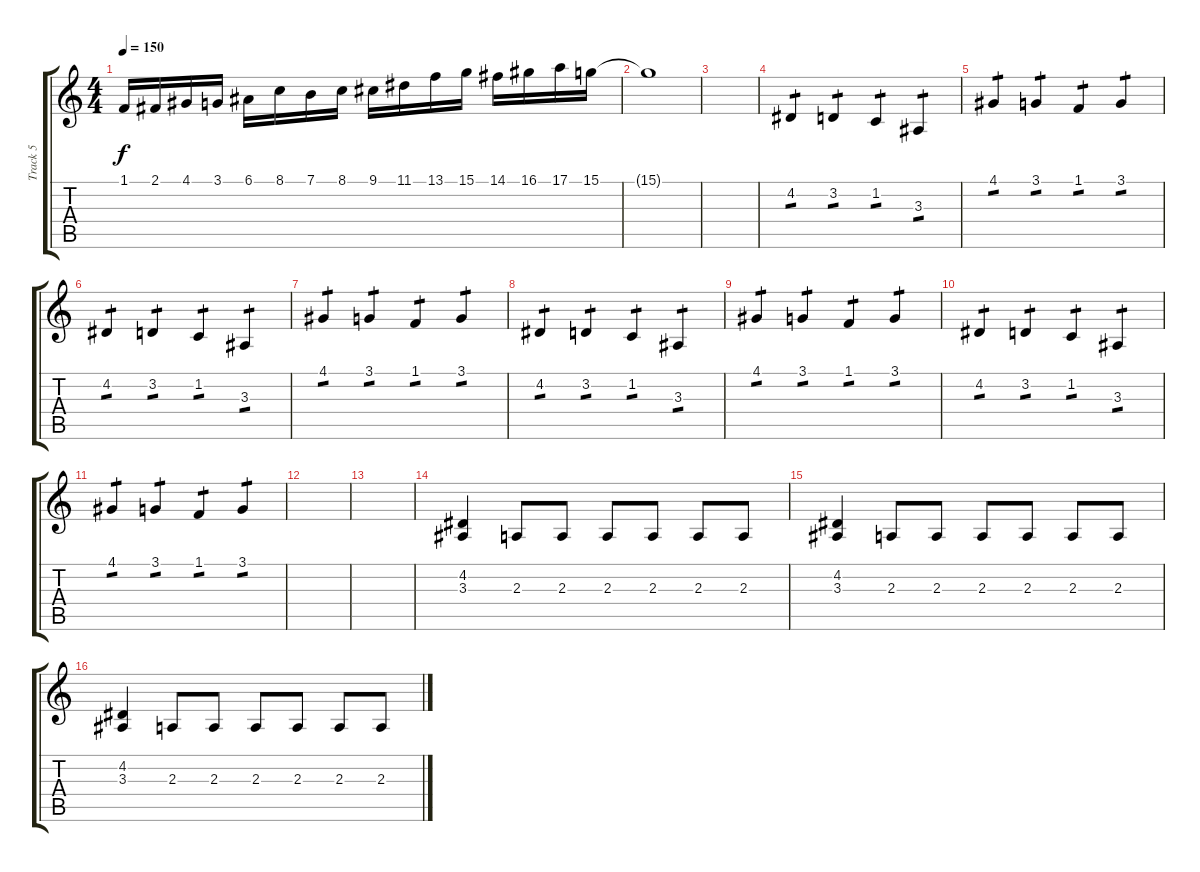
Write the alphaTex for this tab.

\track ("Track 5" "Track 5") {instrument harpsichord}
\staff {score tabs}
\tuning (E4 B3 G3 D3 A2 E2) {hide}
\ts (4 4)
\tempo 150
\clef g2
\ks c
1.1.16{dy f} 2.1.16 4.1.16 3.1.16 6.1.16 8.1.16 7.1.16 8.1.16 9.1.16 11.1.16 13.1.16 15.1.16 14.1.16 16.1.16 17.1.16 15.1.16 |
15.1{t}.1 |
|
4.2.4{tp 1} 3.2.4{tp 1} 1.2.4{tp 1} 3.3.4{tp 1} |
4.1.4{tp 1} 3.1.4{tp 1} 1.1.4{tp 1} 3.1.4{tp 1} |
4.2.4{tp 1} 3.2.4{tp 1} 1.2.4{tp 1} 3.3.4{tp 1} |
4.1.4{tp 1} 3.1.4{tp 1} 1.1.4{tp 1} 3.1.4{tp 1} |
4.2.4{tp 1} 3.2.4{tp 1} 1.2.4{tp 1} 3.3.4{tp 1} |
4.1.4{tp 1} 3.1.4{tp 1} 1.1.4{tp 1} 3.1.4{tp 1} |
4.2.4{tp 1} 3.2.4{tp 1} 1.2.4{tp 1} 3.3.4{tp 1} |
4.1.4{tp 1} 3.1.4{tp 1} 1.1.4{tp 1} 3.1.4{tp 1} |
|
|
(4.2 3.3).4 2.3.8 2.3.8 2.3.8 2.3.8 2.3.8 2.3.8 |
(4.2 3.3).4 2.3.8 2.3.8 2.3.8 2.3.8 2.3.8 2.3.8 |
(4.2 3.3).4 2.3.8 2.3.8 2.3.8 2.3.8 2.3.8 2.3.8
